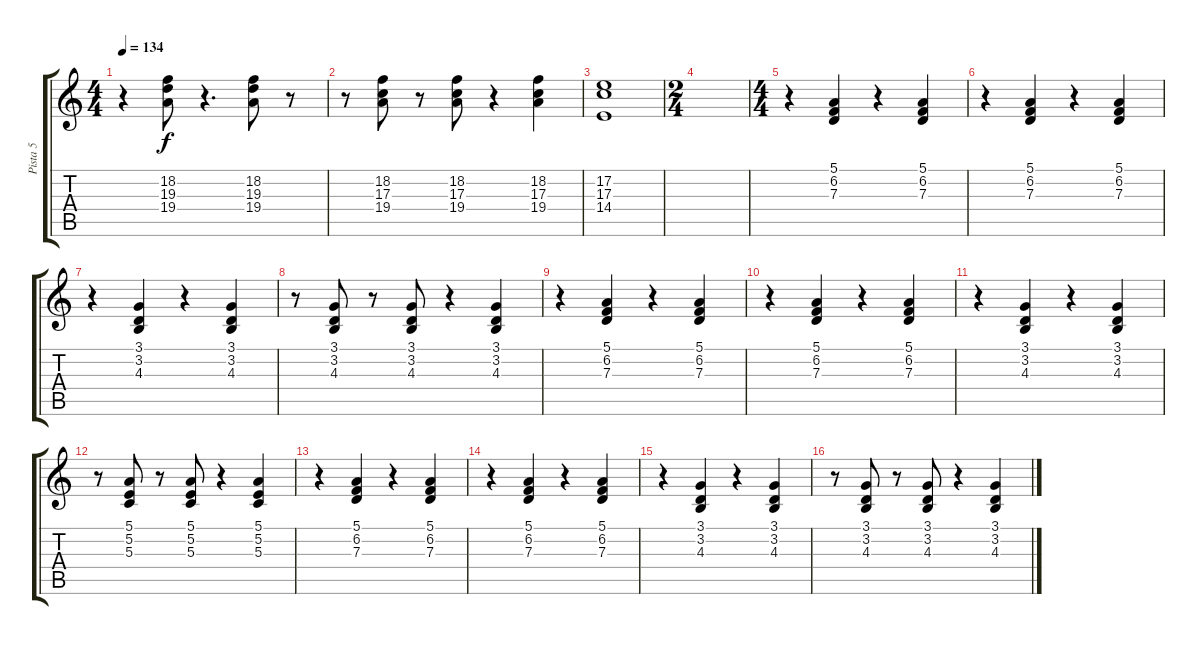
\track ("Pista 5" "Pista 5") {instrument electricgrandpiano}
\staff {score tabs}
\tuning (E4 B3 G3 D3 A2 E2) {hide}
\ts (4 4)
\tempo 134
\clef g2
\ks c
r.4{dy f} (18.2 19.3 19.4).8 r.4{d} (18.2 19.3 19.4).8 r.8 |
r.8 (18.2 17.3 19.4).8 r.8 (18.2 17.3 19.4).8 r.4 (18.2 17.3 19.4).4 |
(17.2 17.3 14.4).1 |
\ts (2 4)
|
\ts (4 4)
r.4 (5.1 6.2 7.3).4 r.4 (5.1 6.2 7.3).4 |
r.4 (5.1 6.2 7.3).4 r.4 (5.1 6.2 7.3).4 |
r.4 (3.1 3.2 4.3).4 r.4 (3.1 3.2 4.3).4 |
r.8 (3.1 3.2 4.3).8 r.8 (3.1 3.2 4.3).8 r.4 (3.1 3.2 4.3).4 |
r.4 (5.1 6.2 7.3).4 r.4 (5.1 6.2 7.3).4 |
r.4 (5.1 6.2 7.3).4 r.4 (5.1 6.2 7.3).4 |
r.4 (3.1 3.2 4.3).4 r.4 (3.1 3.2 4.3).4 |
r.8 (5.1 5.2 5.3).8 r.8 (5.1 5.2 5.3).8 r.4 (5.1 5.2 5.3).4 |
r.4 (5.1 6.2 7.3).4 r.4 (5.1 6.2 7.3).4 |
r.4 (5.1 6.2 7.3).4 r.4 (5.1 6.2 7.3).4 |
r.4 (3.1 3.2 4.3).4 r.4 (3.1 3.2 4.3).4 |
r.8 (3.1 3.2 4.3).8 r.8 (3.1 3.2 4.3).8 r.4 (3.1 3.2 4.3).4
